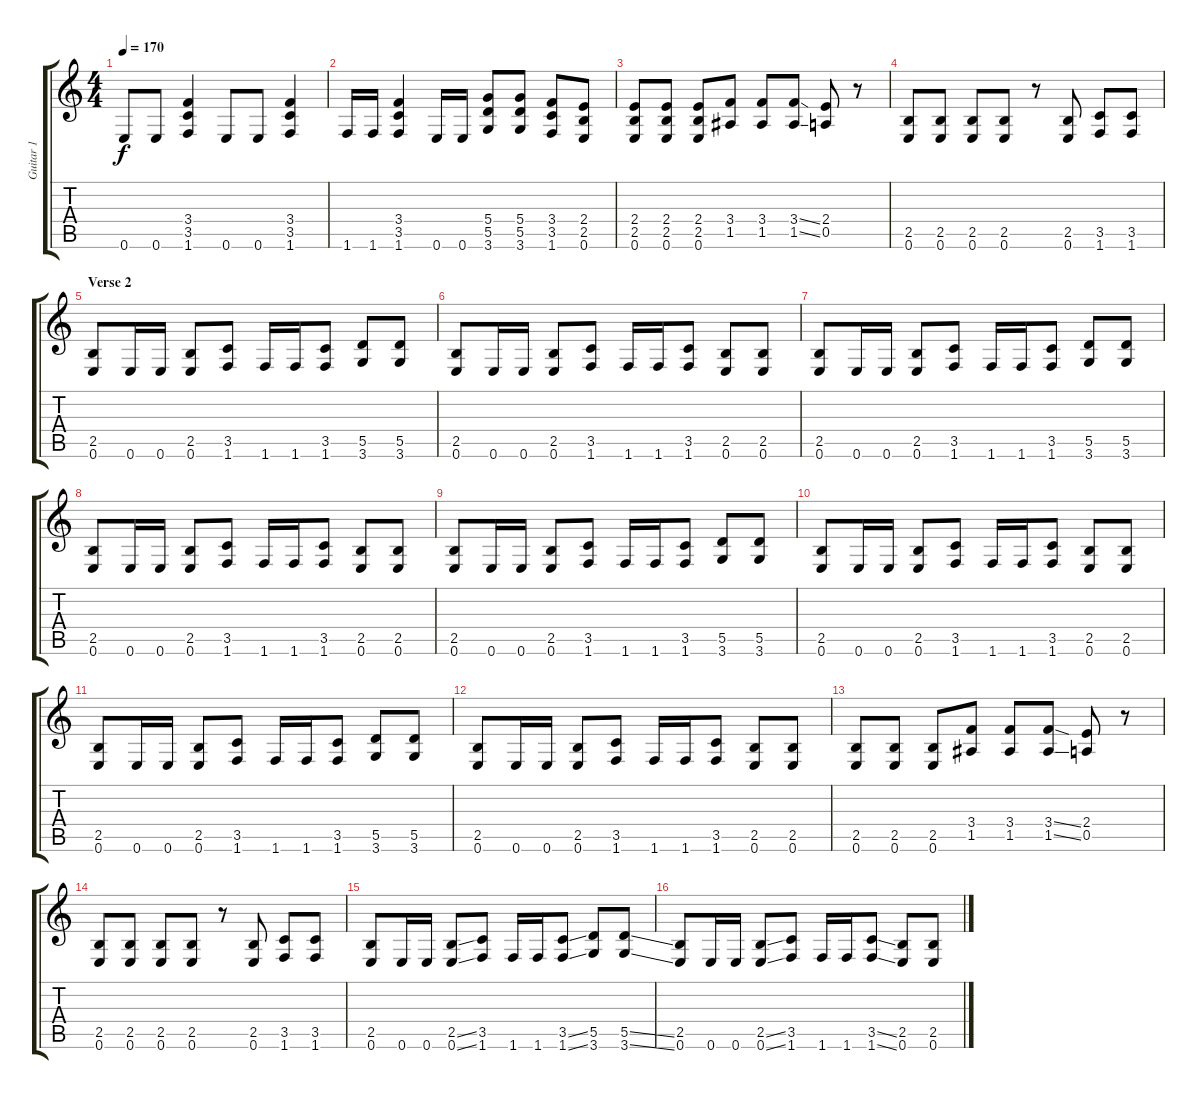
\track ("Guitar 1" "Guitar 1") {instrument distortionguitar}
\staff {score tabs}
\tuning (E4 B3 G3 D3 A2 E2) {hide}
\ts (4 4)
\tempo 170
\clef g2
\ks c
0.6.8{dy f} 0.6.8 (3.4 3.5 1.6).4 0.6.8 0.6.8 (3.4 3.5 1.6).4 |
1.6.16 1.6.16 (3.4 3.5 1.6).4 0.6.16 0.6.16 (5.4 5.5 3.6).8 (5.4 5.5 3.6).8 (3.4 3.5 1.6).8 (2.4 2.5 0.6).8 |
(2.4 2.5 0.6).8 (2.4 2.5 0.6).8 (2.4 2.5 0.6).8 (3.4 1.5).8 (3.4 1.5).8 (3.4{ss} 1.5{ss}).8 (2.4 0.5).8 r.8 |
(2.5 0.6).8 (2.5 0.6).8 (2.5 0.6).8 (2.5 0.6).8 r.8 (2.5 0.6).8 (3.5 1.6).8 (3.5 1.6).8 |
\section ("" "Verse 2")
(2.5 0.6).8 0.6.16 0.6.16 (2.5 0.6).8 (3.5 1.6).8 1.6.16 1.6.16 (3.5 1.6).8 (5.5 3.6).8 (5.5 3.6).8 |
(2.5 0.6).8 0.6.16 0.6.16 (2.5 0.6).8 (3.5 1.6).8 1.6.16 1.6.16 (3.5 1.6).8 (2.5 0.6).8 (2.5 0.6).8 |
(2.5 0.6).8 0.6.16 0.6.16 (2.5 0.6).8 (3.5 1.6).8 1.6.16 1.6.16 (3.5 1.6).8 (5.5 3.6).8 (5.5 3.6).8 |
(2.5 0.6).8 0.6.16 0.6.16 (2.5 0.6).8 (3.5 1.6).8 1.6.16 1.6.16 (3.5 1.6).8 (2.5 0.6).8 (2.5 0.6).8 |
(2.5 0.6).8 0.6.16 0.6.16 (2.5 0.6).8 (3.5 1.6).8 1.6.16 1.6.16 (3.5 1.6).8 (5.5 3.6).8 (5.5 3.6).8 |
(2.5 0.6).8 0.6.16 0.6.16 (2.5 0.6).8 (3.5 1.6).8 1.6.16 1.6.16 (3.5 1.6).8 (2.5 0.6).8 (2.5 0.6).8 |
(2.5 0.6).8 0.6.16 0.6.16 (2.5 0.6).8 (3.5 1.6).8 1.6.16 1.6.16 (3.5 1.6).8 (5.5 3.6).8 (5.5 3.6).8 |
(2.5 0.6).8 0.6.16 0.6.16 (2.5 0.6).8 (3.5 1.6).8 1.6.16 1.6.16 (3.5 1.6).8 (2.5 0.6).8 (2.5 0.6).8 |
(2.5 0.6).8 (2.5 0.6).8 (2.5 0.6).8 (3.4 1.5).8 (3.4 1.5).8 (3.4{ss} 1.5{ss}).8 (2.4 0.5).8 r.8 |
(2.5 0.6).8 (2.5 0.6).8 (2.5 0.6).8 (2.5 0.6).8 r.8 (2.5 0.6).8 (3.5 1.6).8 (3.5 1.6).8 |
(2.5 0.6).8 0.6.16 0.6.16 (2.5{ss} 0.6{ss}).8 (3.5 1.6).8 1.6.16 1.6.16 (3.5{ss} 1.6{ss}).8 (5.5 3.6).8 (5.5{ss} 3.6{ss}).8 |
(2.5 0.6).8 0.6.16 0.6.16 (2.5{ss} 0.6{ss}).8 (3.5 1.6).8 1.6.16 1.6.16 (3.5{ss} 1.6{ss}).8 (2.5 0.6).8 (2.5 0.6).8
